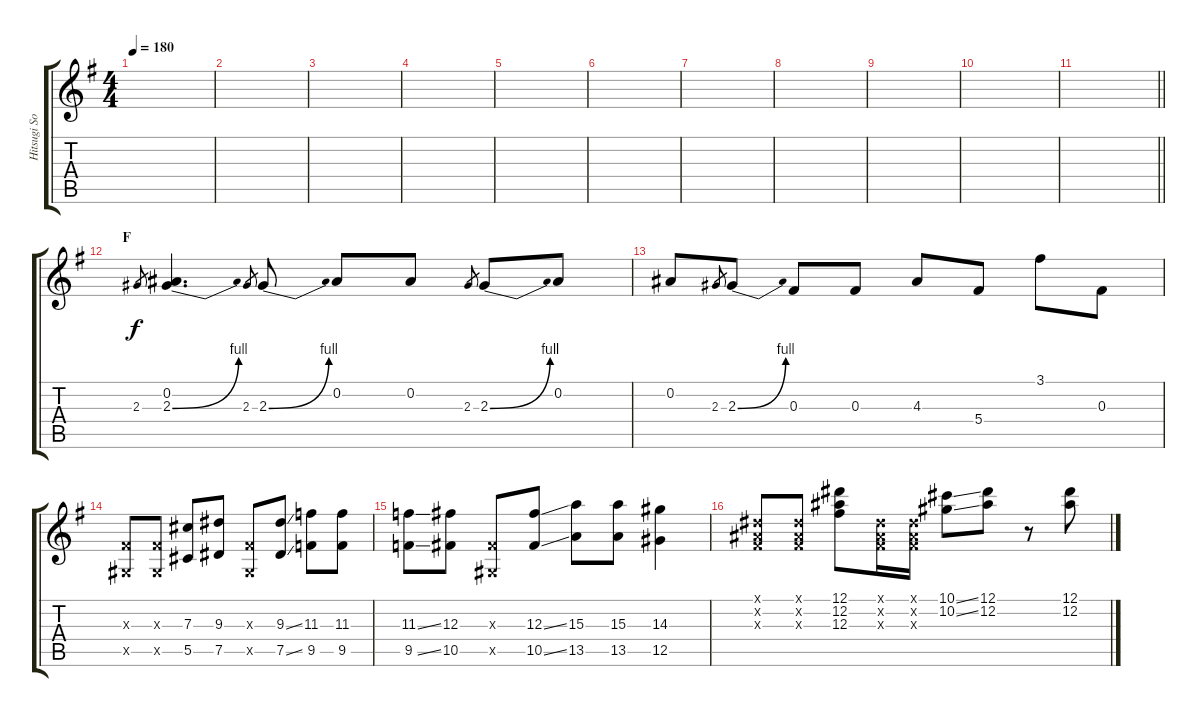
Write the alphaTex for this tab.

\track ("Hitsugi Solo" "Hitsugi So") {instrument overdrivenguitar}
\staff {score tabs}
\tuning (Eb4 Bb3 Gb3 Db3 Ab2 Eb2) {hide}
\ts (4 4)
\tempo 180
\clef g2
\ks g
|
|
|
|
|
|
|
|
|
|
\barLineRight lightlight
|
\section ("" "F")
2.3.8{gr} (0.2 2.3{be (bend 0 0 60 4)}).4{d} 2.3.8{gr} 2.3{be (bend 0 0 60 4)}.8 0.2.8 0.2.8 2.3.8{gr} 2.3{be (bend 0 0 60 4)}.8 0.2.8 |
0.2.8 2.3.8{gr} 2.3{be (bend 0 0 60 4)}.8 0.3.8 0.3.8 4.3.8 5.4.8 3.1.8 0.3.8 |
(0.3{x} 0.5{x}).8 (0.3{x} 0.5{x}).8 (7.3 5.5).8 (9.3 7.5).8 (0.3{x} 0.5{x}).8 (9.3{ss} 7.5{ss}).8 (11.3 9.5).8 (11.3 9.5).8 |
(11.3{ss} 9.5{ss}).8 (12.3 10.5).8 (0.3{x} 0.5{x}).8 (12.3{ss} 10.5{ss}).8 (15.3 13.5).8 (15.3 13.5).8 (14.3 12.5).4 |
(0.1{x} 0.2{x} 0.3{x}).8 (0.1{x} 0.2{x} 0.3{x}).8 (12.1 12.2 12.3).8 (0.1{x} 0.2{x} 0.3{x}).16 (0.1{x} 0.2{x} 0.3{x}).16 (10.1{ss} 10.2{ss}).8 (12.1 12.2).8 r.8 (12.1 12.2).8
